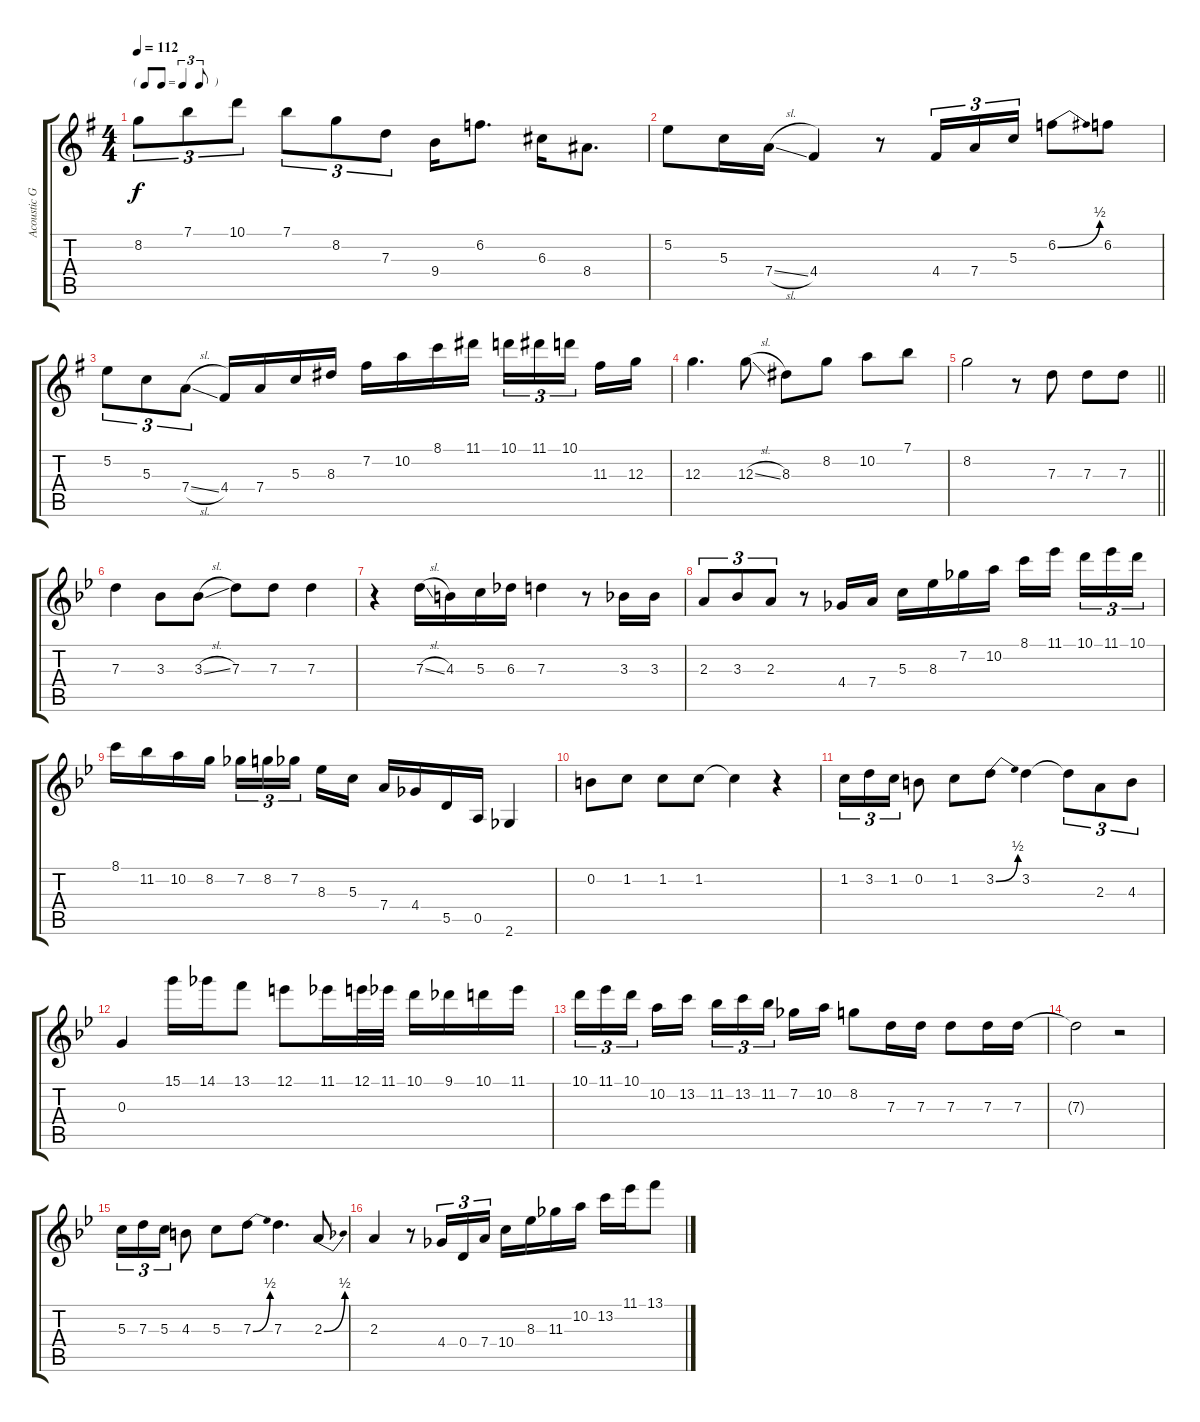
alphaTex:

\track ("Acoustic Guitar" "Acoustic G") {instrument acousticguitarnylon}
\staff {score tabs}
\tuning (E4 B3 G3 D3 A2 E2) {hide}
\ts (4 4)
\tf triplet8th
\tempo 112
\clef g2
\ks g
8.2.8{tu (3 2) dy f} 7.1.8{tu (3 2)} 10.1.8{tu (3 2)} 7.1.8{tu (3 2)} 8.2.8{tu (3 2)} 7.3.8{tu (3 2)} 9.4.16 6.2.8{d} 6.3.16 8.4.8{d} |
5.2.8 5.3.16 7.4{sl}.16 4.4.4 r.8 4.4.16{tu (3 2)} 7.4.16{tu (3 2)} 5.3.16{tu (3 2)} 6.2{be (bend 0 0 60 2)}.8 6.2.8 |
5.2.8{tu (3 2)} 5.3.8{tu (3 2)} 7.4{sl}.8{tu (3 2)} 4.4.16 7.4.16 5.3.16 8.3.16 7.2.16 10.2.16 8.1.16 11.1.16 10.1.16{tu (3 2)} 11.1.16{tu (3 2)} 10.1.16{tu (3 2) beam splitsecondary} 11.3.16 12.3.16 |
12.3.4{d} 12.3{sl}.8 8.3.8 8.2.8 10.2.8 7.1.8 |
\barLineRight lightlight
8.2.2 r.8 7.3.8 7.3.8 7.3.8 |
\ks bb
7.3.4 3.3.8 3.3{sl}.8 7.3.8 7.3.8 7.3.4 |
r.4 7.3{sl}.16 4.3.16 5.3.16 6.3.16 7.3.4 r.8 3.3.16 3.3.16 |
2.3.8{tu (3 2)} 3.3.8{tu (3 2)} 2.3.8{tu (3 2)} r.8 4.4.16 7.4.16 5.3.16 8.3.16 7.2.16 10.2.16 8.1.16 11.1.16{beam splitsecondary} 10.1.16{tu (3 2)} 11.1.16{tu (3 2)} 10.1.16{tu (3 2)} |
8.1.16 11.2.16 10.2.16 8.2.16 7.2.16{tu (3 2)} 8.2.16{tu (3 2)} 7.2.16{tu (3 2) beam splitsecondary} 8.3.16 5.3.16 7.4.16 4.4.16 5.5.16 0.5.16 2.6.4 |
0.2.8 1.2.8 1.2.8 1.2.8 1.2{t}.4 r.4 |
1.2.16{tu (3 2)} 3.2.16{tu (3 2)} 1.2.16{tu (3 2)} 0.2.8 1.2.8 3.2{be (bend 0 0 60 2)}.8 3.2.4 3.2{t}.8{tu (3 2)} 2.3.8{tu (3 2)} 4.3.8{tu (3 2)} |
0.3.4 15.1.16 14.1.16 13.1.8 12.1.8 11.1.16 12.1.32 11.1.32 10.1.16 9.1.16 10.1.16 11.1.16 |
10.1.16{tu (3 2)} 11.1.16{tu (3 2)} 10.1.16{tu (3 2) beam splitsecondary} 10.2.16 13.2.16 11.2.16{tu (3 2)} 13.2.16{tu (3 2)} 11.2.16{tu (3 2) beam splitsecondary} 7.2.16 10.2.16 8.2.8 7.3.16 7.3.16 7.3.8 7.3.16 7.3.16 |
7.3{t}.2 r.2 |
5.3.16{tu (3 2)} 7.3.16{tu (3 2)} 5.3.16{tu (3 2)} 4.3.8 5.3.8 7.3{be (bend 0 0 60 2)}.8 7.3.4{d} 2.3{be (bend 0 0 60 2)}.8 |
2.3.4 r.8 4.4.16{tu (3 2)} 0.4.16{tu (3 2)} 7.4.16{tu (3 2)} 10.4.16 8.3.16 11.3.16 10.2.16 13.2.16 11.1.16 13.1.8
